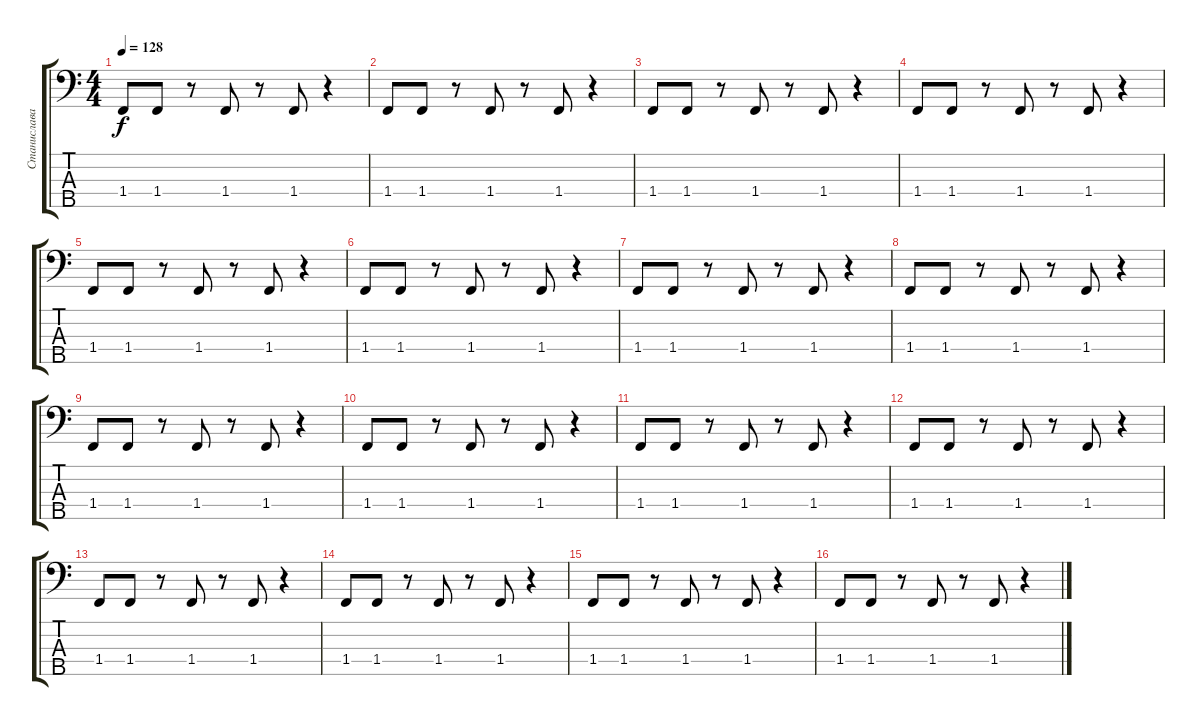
\track ("Станислава Матвеева (бас-гитара)" "Станислава") {instrument electricbasspick}
\staff {score tabs}
\tuning (G2 D2 A1 E1 B0) {hide}
\ts (4 4)
\tempo 128
\clef f4
\ks c
1.4.8{dy f} 1.4.8 r.8 1.4.8 r.8 1.4.8 r.4 |
1.4.8 1.4.8 r.8 1.4.8 r.8 1.4.8 r.4 |
1.4.8 1.4.8 r.8 1.4.8 r.8 1.4.8 r.4 |
1.4.8 1.4.8 r.8 1.4.8 r.8 1.4.8 r.4 |
1.4.8 1.4.8 r.8 1.4.8 r.8 1.4.8 r.4 |
1.4.8 1.4.8 r.8 1.4.8 r.8 1.4.8 r.4 |
1.4.8 1.4.8 r.8 1.4.8 r.8 1.4.8 r.4 |
1.4.8 1.4.8 r.8 1.4.8 r.8 1.4.8 r.4 |
1.4.8 1.4.8 r.8 1.4.8 r.8 1.4.8 r.4 |
1.4.8 1.4.8 r.8 1.4.8 r.8 1.4.8 r.4 |
1.4.8 1.4.8 r.8 1.4.8 r.8 1.4.8 r.4 |
1.4.8 1.4.8 r.8 1.4.8 r.8 1.4.8 r.4 |
1.4.8 1.4.8 r.8 1.4.8 r.8 1.4.8 r.4 |
1.4.8 1.4.8 r.8 1.4.8 r.8 1.4.8 r.4 |
1.4.8 1.4.8 r.8 1.4.8 r.8 1.4.8 r.4 |
1.4.8 1.4.8 r.8 1.4.8 r.8 1.4.8 r.4
